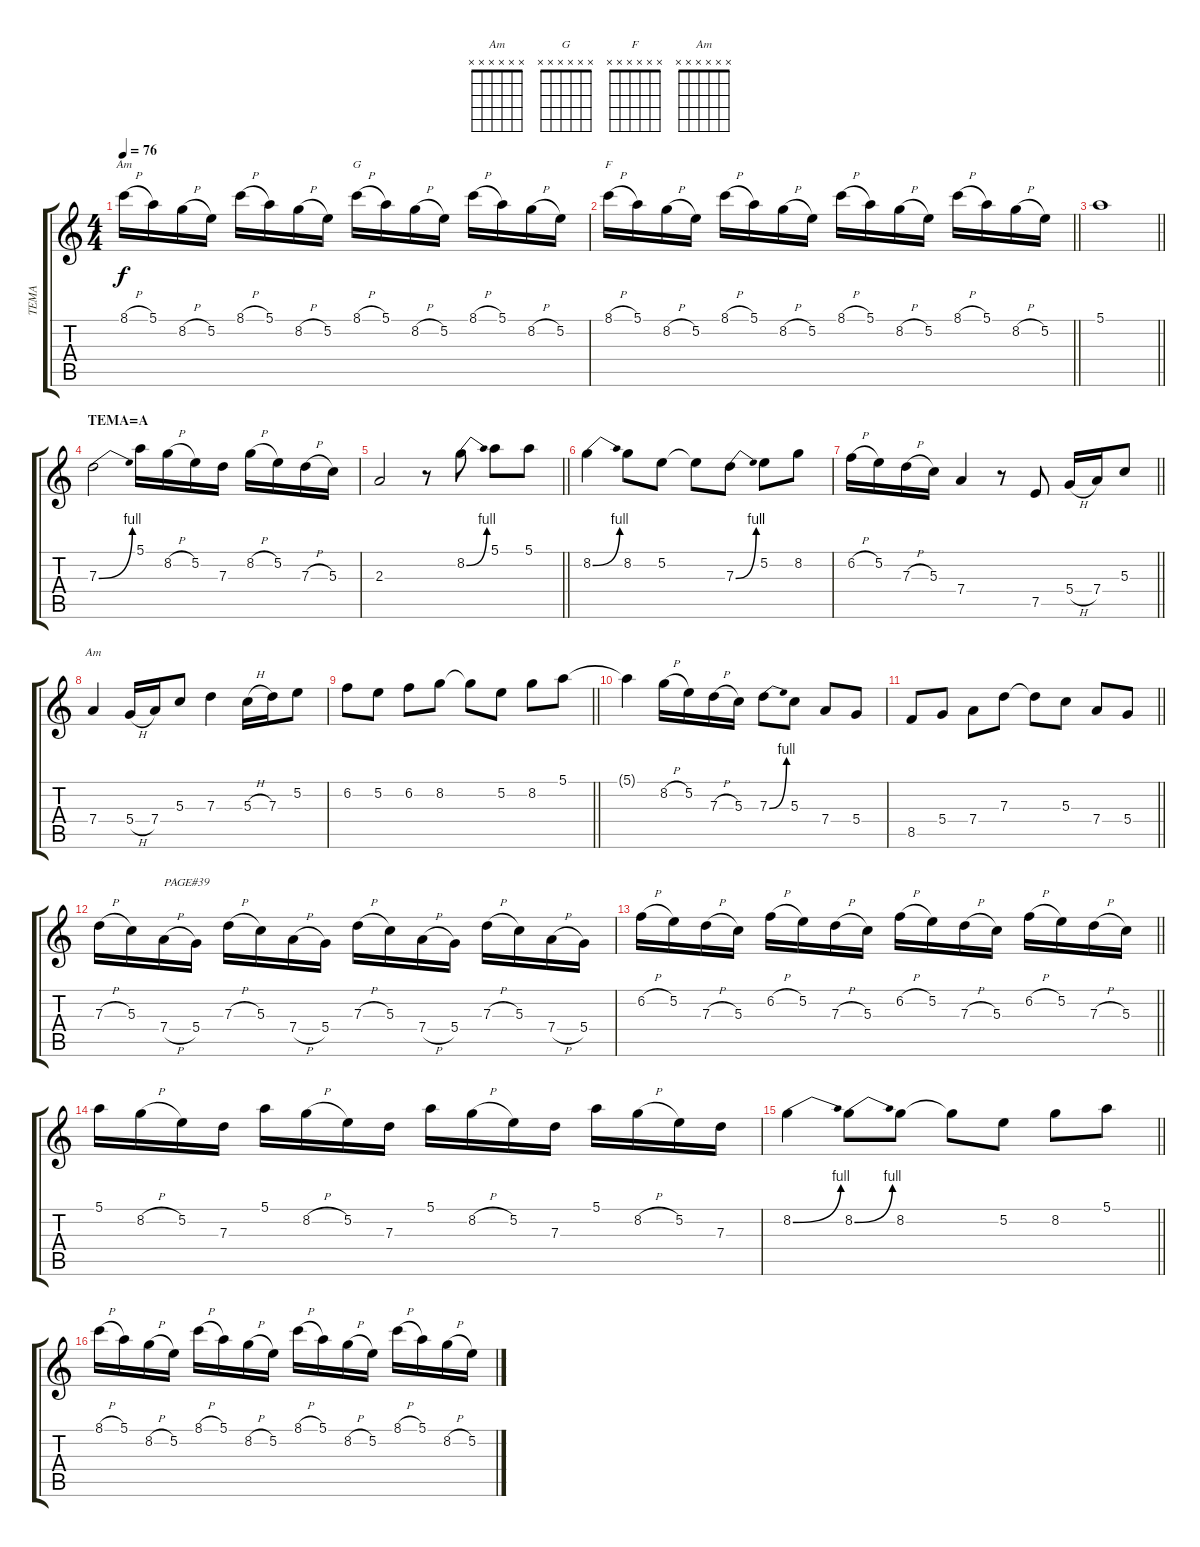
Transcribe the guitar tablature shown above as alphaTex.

\track ("TEMA" "TEMA") {instrument overdrivenguitar}
\staff {score tabs}
\tuning (E4 B3 G3 D3 A2 E2) {hide}
\chord ("Am" x x x x x x)
\chord ("G" x x x x x x)
\chord ("F" x x x x x x)
\chord ("Am " x x x x x x)
\ts (4 4)
\tempo 76
\clef g2
\ks c
8.1{h}.16{ch "Am" dy f} 5.1.16 8.2{h}.16 5.2.16 8.1{h}.16 5.1.16 8.2{h}.16 5.2.16 8.1{h}.16{ch "G"} 5.1.16 8.2{h}.16 5.2.16 8.1{h}.16 5.1.16 8.2{h}.16 5.2.16 |
\barLineRight lightlight
8.1{h}.16{ch "F"} 5.1.16 8.2{h}.16 5.2.16 8.1{h}.16 5.1.16 8.2{h}.16 5.2.16 8.1{h}.16 5.1.16 8.2{h}.16 5.2.16 8.1{h}.16 5.1.16 8.2{h}.16 5.2.16 |
\barLineRight lightlight
5.1.1 |
\section ("" "TEMA=A")
7.3{be (bend 0 0 60 4)}.2 5.1.16 8.2{h}.16 5.2.16 7.3.16 8.2{h}.16 5.2.16 7.3{h}.16 5.3.16 |
\barLineRight lightlight
2.3.2 r.8 8.2{be (bend 0 0 60 4)}.8 5.1.8 5.1.8 |
8.2{be (bend 0 0 60 4)}.4 8.2.8 5.2.8 5.2{t}.8 7.3{be (bend 0 0 60 4)}.8 5.2.8 8.2.8 |
\barLineRight lightlight
6.2{h}.16 5.2.16 7.3{h}.16 5.3.16 7.4.4 r.8 7.5.8 5.4{h}.16 7.4.16 5.3.8 |
7.4.4{ch "Am "} 5.4{h}.16 7.4.16 5.3.8 7.3.4 5.3{h}.16 7.3.16 5.2.8 |
\barLineRight lightlight
6.2.8 5.2.8 6.2.8 8.2.8 8.2{t}.8 5.2.8 8.2.8 5.1.8 |
5.1{t}.4 8.2{h}.16 5.2.16 7.3{h}.16 5.3.16 7.3{be (bend 0 0 60 4)}.8 5.3.8 7.4.8 5.4.8 |
\barLineRight lightlight
8.5.8 5.4.8 7.4.8 7.3.8 7.3{t}.8 5.3.8 7.4.8 5.4.8 |
7.3{h}.16 5.3.16 7.4{h}.16{txt "PAGE#39"} 5.4.16 7.3{h}.16 5.3.16 7.4{h}.16 5.4.16 7.3{h}.16 5.3.16 7.4{h}.16 5.4.16 7.3{h}.16 5.3.16 7.4{h}.16 5.4.16 |
\barLineRight lightlight
6.2{h}.16 5.2.16 7.3{h}.16 5.3.16 6.2{h}.16 5.2.16 7.3{h}.16 5.3.16 6.2{h}.16 5.2.16 7.3{h}.16 5.3.16 6.2{h}.16 5.2.16 7.3{h}.16 5.3.16 |
5.1.16 8.2{h}.16 5.2.16 7.3.16 5.1.16 8.2{h}.16 5.2.16 7.3.16 5.1.16 8.2{h}.16 5.2.16 7.3.16 5.1.16 8.2{h}.16 5.2.16 7.3.16 |
\barLineRight lightlight
8.2{be (bend 0 0 60 4)}.4 8.2{be (bend 0 0 60 4)}.8 8.2.8 8.2{t}.8 5.2.8 8.2.8 5.1.8 |
8.1{h}.16 5.1.16 8.2{h}.16 5.2.16 8.1{h}.16 5.1.16 8.2{h}.16 5.2.16 8.1{h}.16 5.1.16 8.2{h}.16 5.2.16 8.1{h}.16 5.1.16 8.2{h}.16 5.2.16
